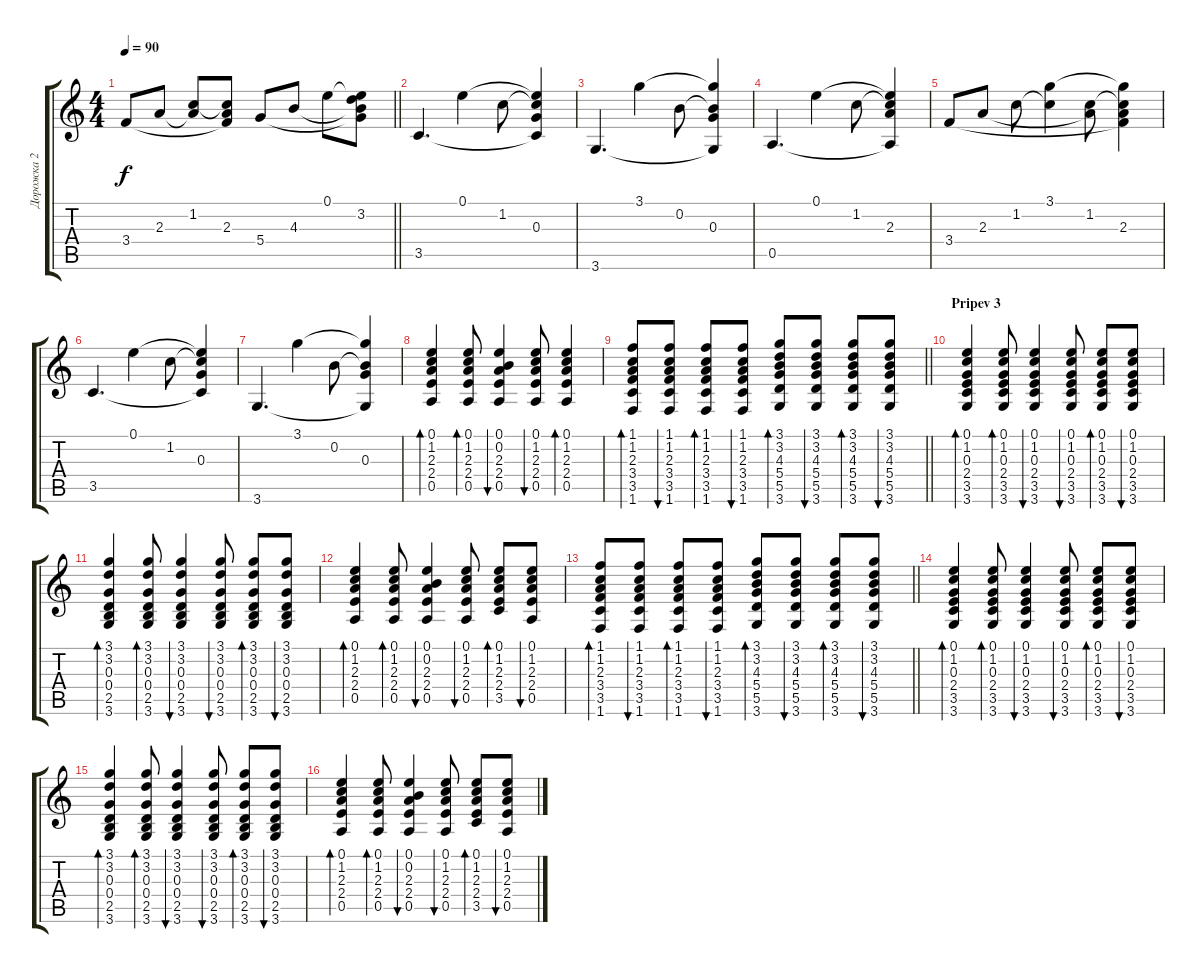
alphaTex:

\track ("Дорожка 2" "Дорожка 2") {instrument acousticguitarsteel}
\staff {score tabs}
\tuning (E4 B3 G3 D3 A2 E2) {hide}
\ts (4 4)
\tempo 90
\clef g2
\barLineRight lightlight
\ks c
3.4.8{dy f} 2.3.8 (1.2 2.3{t}).8 (1.2{t} 2.3 3.4{t}).8 5.4.8 4.3.8 0.1.8 (0.1{t} 3.2 4.3{t} 5.4{t}).8 |
3.5.4{d} 0.1.4 1.2.8 (0.1{t} 1.2{t} 0.3 3.5{t}).4 |
3.6.4{d} 3.1.4 0.2.8 (3.1{t} 0.2{t} 0.3 3.6{t}).4 |
0.5.4{d} 0.1.4 1.2.8 (0.1{t} 1.2{t} 2.3 0.5{t}).4 |
3.4.8 2.3.8 1.2.8 (3.1 1.2{t}).4 (1.2 2.3{t}).8 (3.1{t} 1.2{t} 2.3 3.4{t}).4 |
3.5.4{d} 0.1.4 1.2.8 (0.1{t} 1.2{t} 0.3 3.5{t}).4 |
3.6.4{d} 3.1.4 0.2.8 (3.1{t} 0.2{t} 0.3 3.6{t}).4 |
(0.1 1.2 2.3 2.4 0.5).4{bd 30} (0.1 1.2 2.3 2.4 0.5).8{bd 30} (0.1 0.2 2.3 2.4 0.5).4{bu 30} (0.1 1.2 2.3 2.4 0.5).8{bu 30} (0.1 1.2 2.3 2.4 0.5).4{bd 30} |
\barLineRight lightlight
(1.1 1.2 2.3 3.4 3.5 1.6).8{bd 30} (1.1 1.2 2.3 3.4 3.5 1.6).8{bu 30} (1.1 1.2 2.3 3.4 3.5 1.6).8{bd 30} (1.1 1.2 2.3 3.4 3.5 1.6).8{bu 30} (3.1 3.2 4.3 5.4 5.5 3.6).8{bd 30} (3.1 3.2 4.3 5.4 5.5 3.6).8{bu 30} (3.1 3.2 4.3 5.4 5.5 3.6).8{bd 30} (3.1 3.2 4.3 5.4 5.5 3.6).8{bu 30} |
\section ("" "Pripev 3")
(0.1 1.2 0.3 2.4 3.5 3.6).4{bd 30} (0.1 1.2 0.3 2.4 3.5 3.6).8{bd 30} (0.1 1.2 0.3 2.4 3.5 3.6).4{bu 30} (0.1 1.2 0.3 2.4 3.5 3.6).8{bu 30} (0.1 1.2 0.3 2.4 3.5 3.6).8{bd 30} (0.1 1.2 0.3 2.4 3.5 3.6).8{bu 30} |
(3.1 3.2 0.3 0.4 2.5 3.6).4{bd 30} (3.1 3.2 0.3 0.4 2.5 3.6).8{bd 30} (3.1 3.2 0.3 0.4 2.5 3.6).4{bu 30} (3.1 3.2 0.3 0.4 2.5 3.6).8{bu 30} (3.1 3.2 0.3 0.4 2.5 3.6).8{bd 30} (3.1 3.2 0.3 0.4 2.5 3.6).8{bu 30} |
(0.1 1.2 2.3 2.4 0.5).4{bd 30} (0.1 1.2 2.3 2.4 0.5).8{bd 30} (0.1 0.2 2.3 2.4 0.5).4{bu 30} (0.1 1.2 2.3 2.4 0.5).8{bu 30} (0.1 1.2 2.3 2.4 3.5).8{bd 30} (0.1 1.2 2.3 2.4 0.5).8{bu 30} |
\barLineRight lightlight
(1.1 1.2 2.3 3.4 3.5 1.6).8{bd 30} (1.1 1.2 2.3 3.4 3.5 1.6).8{bu 30} (1.1 1.2 2.3 3.4 3.5 1.6).8{bd 30} (1.1 1.2 2.3 3.4 3.5 1.6).8{bu 30} (3.1 3.2 4.3 5.4 5.5 3.6).8{bd 30} (3.1 3.2 4.3 5.4 5.5 3.6).8{bu 30} (3.1 3.2 4.3 5.4 5.5 3.6).8{bd 30} (3.1 3.2 4.3 5.4 5.5 3.6).8{bu 30} |
(0.1 1.2 0.3 2.4 3.5 3.6).4{bd 30} (0.1 1.2 0.3 2.4 3.5 3.6).8{bd 30} (0.1 1.2 0.3 2.4 3.5 3.6).4{bu 30} (0.1 1.2 0.3 2.4 3.5 3.6).8{bu 30} (0.1 1.2 0.3 2.4 3.5 3.6).8{bd 30} (0.1 1.2 0.3 2.4 3.5 3.6).8{bu 30} |
(3.1 3.2 0.3 0.4 2.5 3.6).4{bd 30} (3.1 3.2 0.3 0.4 2.5 3.6).8{bd 30} (3.1 3.2 0.3 0.4 2.5 3.6).4{bu 30} (3.1 3.2 0.3 0.4 2.5 3.6).8{bu 30} (3.1 3.2 0.3 0.4 2.5 3.6).8{bd 30} (3.1 3.2 0.3 0.4 2.5 3.6).8{bu 30} |
(0.1 1.2 2.3 2.4 0.5).4{bd 30} (0.1 1.2 2.3 2.4 0.5).8{bd 30} (0.1 0.2 2.3 2.4 0.5).4{bu 30} (0.1 1.2 2.3 2.4 0.5).8{bu 30} (0.1 1.2 2.3 2.4 3.5).8{bd 30} (0.1 1.2 2.3 2.4 0.5).8{bu 30}
